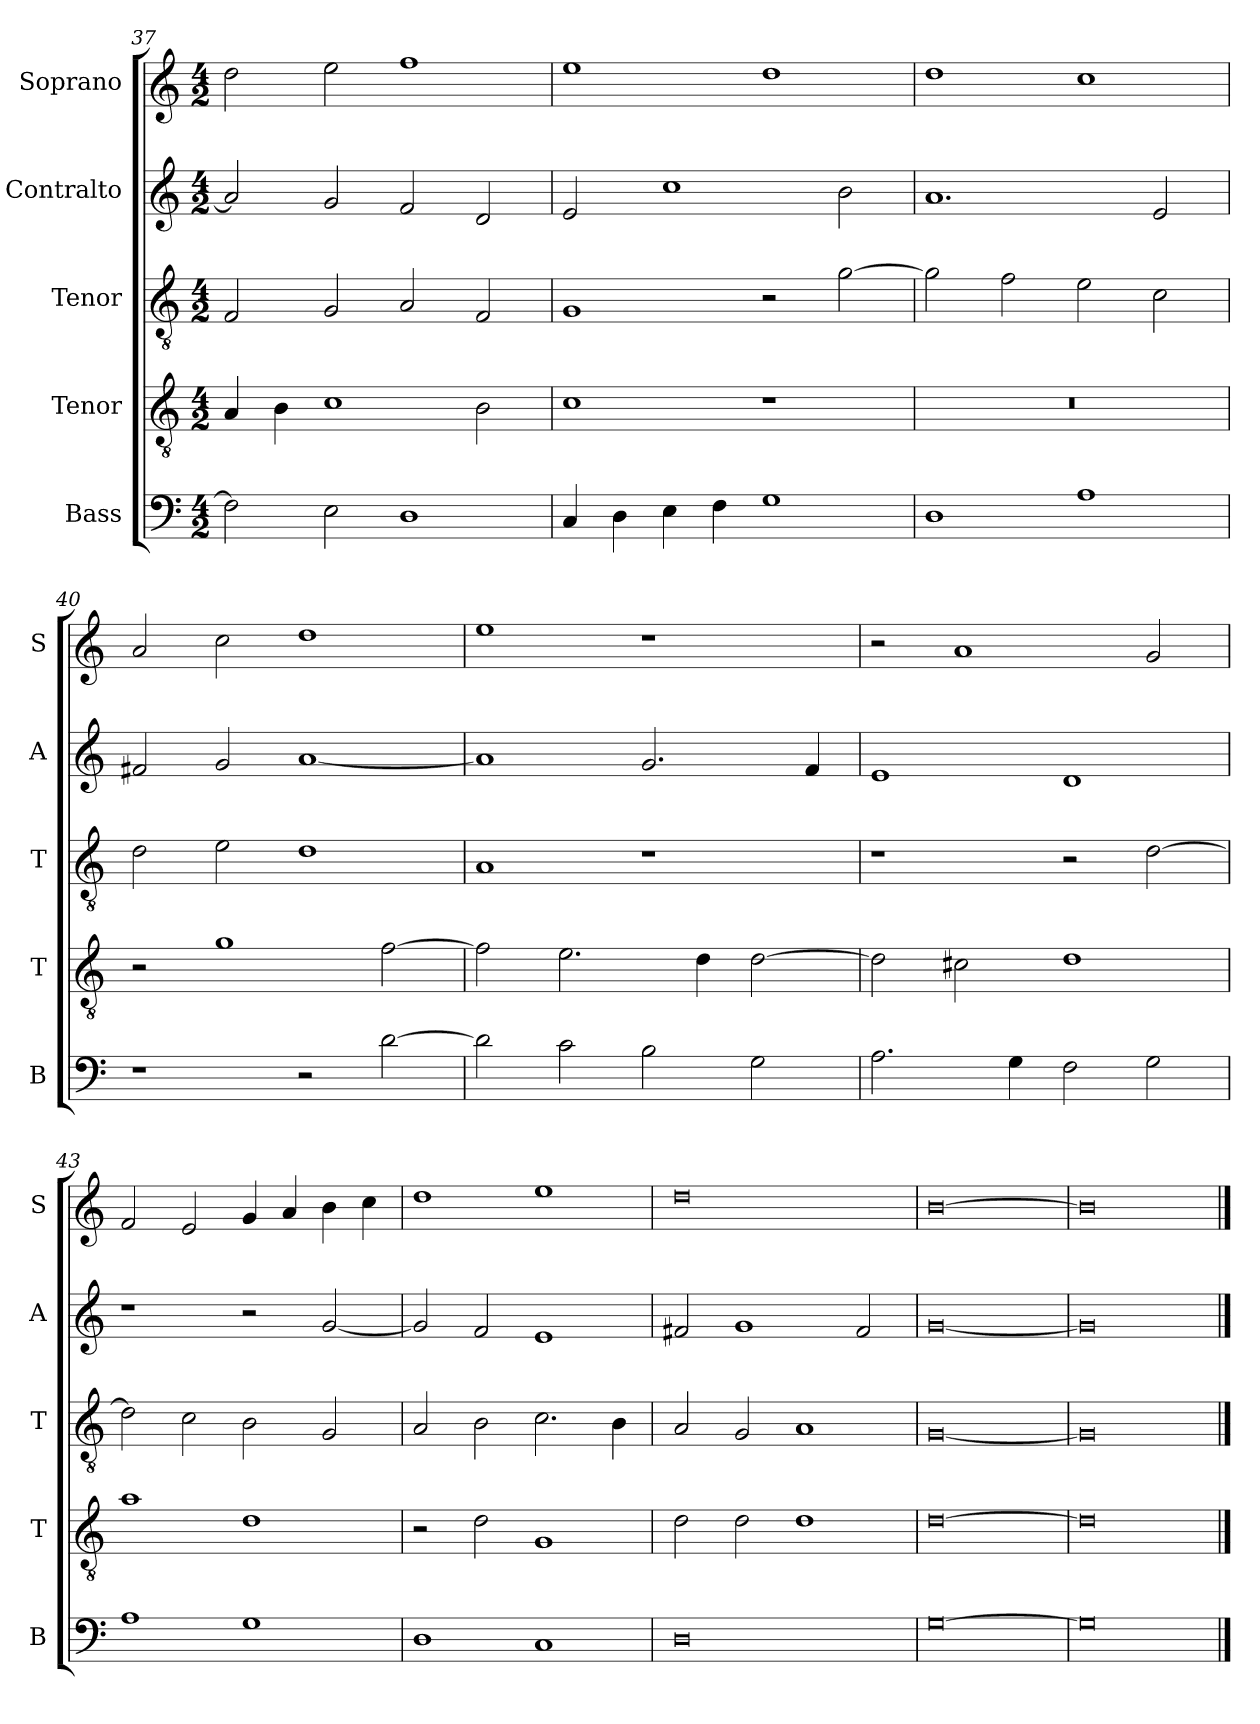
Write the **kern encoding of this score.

**kern	**kern	**kern	**kern	**kern
*part5	*part4	*part3	*part2	*part1
*staff5	*staff4	*staff3	*staff2	*staff1
*I"Bass	*I"Tenor	*I"Tenor	*I"Contralto	*I"Soprano
*I'B	*I'T	*I'T	*I'A	*I'S
*clefF4	*clefGv2	*clefGv2	*clefG2	*clefG2
*k[]	*k[]	*k[]	*k[]	*k[]
*G:mix	*G:mix	*G:mix	*G:mix	*G:mix
*M4/2	*M4/2	*M4/2	*M4/2	*M4/2
=37	=37	=37	=37	=37
2F]	4A	2F	2a]	2dd
.	4B	.	.	.
2E	1c	2G	2g	2ee
1D	.	2A	2f	1ff
.	2B	2F	2d	.
=38	=38	=38	=38	=38
4C	1c	1G	2e	1ee
4D	.	.	.	.
4E	.	.	1cc	.
4F	.	.	.	.
1G	1r	2r	.	1dd
.	.	[2g	2b	.
=39	=39	=39	=39	=39
1D	0r	2g]	1.a	1dd
.	.	2f	.	.
1A	.	2e	.	1cc
.	.	2c	2e	.
=40	=40	=40	=40	=40
1r	2r	2d	2f#X	2a
.	1g	2e	2g	2cc
2r	.	1d	[1a	1dd
[2d	[2f	.	.	.
=41	=41	=41	=41	=41
2d]	2f]	1A	1a]	1ee
2c	2.e	.	.	.
2B	.	1r	2.g	1r
.	4d	.	.	.
2G	[2d	.	.	.
.	.	.	4f	.
=42	=42	=42	=42	=42
2.A	2d]	1r	1e	2r
.	2c#X	.	.	1a
4G	.	.	.	.
2F	1d	2r	1d	.
2G	.	[2d	.	2g
=43	=43	=43	=43	=43
1A	1a	2d]	1r	2f
.	.	2c	.	2e
1G	1d	2B	2r	4g
.	.	.	.	4a
.	.	2G	[2g	4b
.	.	.	.	4cc
=44	=44	=44	=44	=44
1D	2r	2A	2g]	1dd
.	2d	2B	2f	.
1C	1G	2.c	1e	1ee
.	.	4B	.	.
=45	=45	=45	=45	=45
0D	2d	2A	2f#X	0dd
.	2d	2G	1g	.
.	1d	1A	.	.
.	.	.	2f#	.
=46	=46	=46	=46	=46
[0G	[0d	[0G	[0g	[0b
=47	=47	=47	=47	=47
0G]	0d]	0G]	0g]	0b]
==	==	==	==	==
*-	*-	*-	*-	*-
